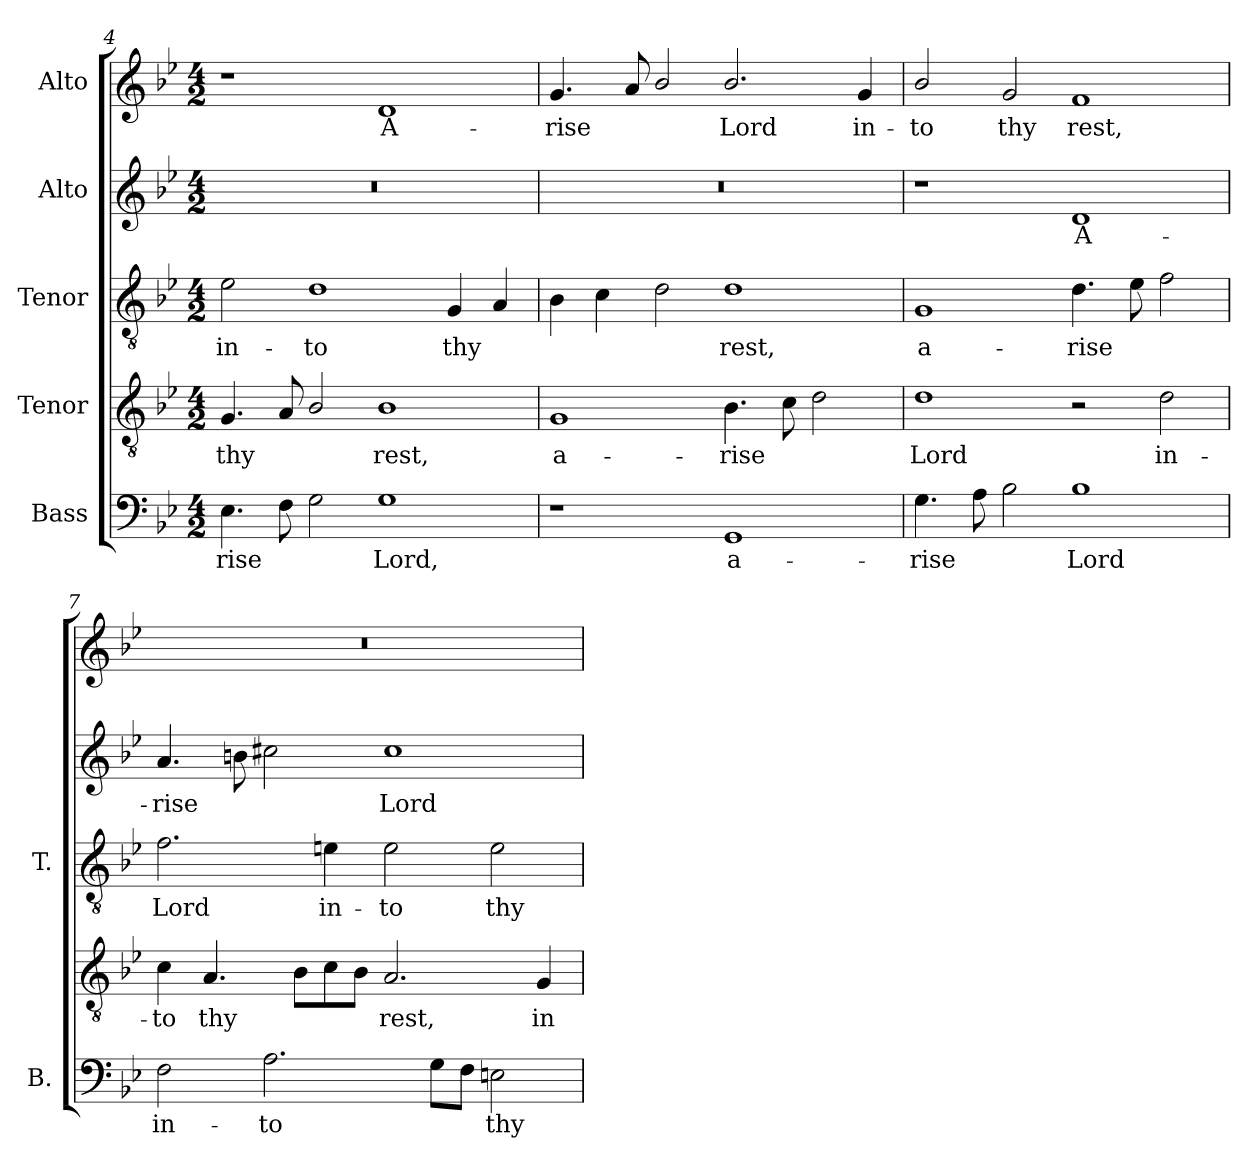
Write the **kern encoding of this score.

**kern	**text	**kern	**text	**kern	**text	**kern	**text	**kern	**text
*part5	*part5	*part4	*part4	*part3	*part3	*part2	*part2	*part1	*part1
*staff5	*staff5	*staff4	*staff4	*staff3	*staff3	*staff2	*staff2	*staff1	*staff1
*I"Bass	*	*I"Tenor	*	*I"Tenor	*	*I"Alto	*	*I"Alto	*
*I'B.	*	*	*	*I'T.	*	*	*	*	*
*clefF4	*	*clefGv2	*	*clefGv2	*	*clefG2	*	*clefG2	*
*	*	*ITrd7c12	*	*ITrd7c12	*	*	*	*	*
*k[b-e-]	*	*k[b-e-]	*	*k[b-e-]	*	*k[b-e-]	*	*k[b-e-]	*
*B-:	*	*B-:	*	*B-:	*	*B-:	*	*B-:	*
*M4/2	*	*M4/2	*	*M4/2	*	*M4/2	*	*M4/2	*
=4	=4	=4	=4	=4	=4	=4	=4	=4	=4
!	!LO:LY:b:color=#000000	!	!	!	!	!	!	!	!
!	!	!	!LO:LY:b:color=#000000	!	!	!	!	!	!
!	!	!	!	!	!LO:LY:b:color=#000000	!LO:N:vis=1	!	!	!
4.E-i\	-rise	4.GGi/	thy	2E-i\	in-	0r	.	1r	.
8Fi\	.	8AAi/	.	.	.	.	.	.	.
!	!	!	!	!	!LO:LY:b:color=#000000	!	!	!	!
2Gi\	.	2BB-i/	.	1Di	-to	.	.	.	.
!	!LO:LY:b:color=#000000	!	!	!	!	!	!	!	!
!	!	!	!LO:LY:b:color=#000000	!	!	!	!	!	!
!	!	!	!	!	!	!	!	!	!LO:LY:b:color=#000000
1Gi	Lord,	1BB-i	rest,	.	.	.	.	1di	A-
!	!	!	!	!	!LO:LY:b:color=#000000	!	!	!	!
.	.	.	.	4GGi/	thy	.	.	.	.
.	.	.	.	4AAi/	.	.	.	.	.
!!LO:LB:g=z
=5	=5	=5	=5	=5	=5	=5	=5	=5	=5
!	!	!	!LO:LY:b:color=#000000	!	!	!LO:N:vis=1	!	!	!
!	!	!	!	!	!	!	!	!	!LO:LY:b:color=#000000
1r	.	1GGi	a-	4BB-i\	.	0r	.	4.gi/	-rise
.	.	.	.	4Ci\	.	.	.	.	.
.	.	.	.	.	.	.	.	8ai/	.
.	.	.	.	2Di\	.	.	.	2b-i/	.
!	!LO:LY:b:color=#000000	!	!	!	!	!	!	!	!
!	!	!	!LO:LY:b:color=#000000	!	!	!	!	!	!
!	!	!	!	!	!LO:LY:b:color=#000000	!	!	!	!
!	!	!	!	!	!	!	!	!	!LO:LY:b:color=#000000
1GGi	a-	4.BB-i\	-rise	1Di	rest,	.	.	2.b-i/	Lord
.	.	8Ci\	.	.	.	.	.	.	.
.	.	2Di\	.	.	.	.	.	.	.
!	!	!	!	!	!	!	!	!	!LO:LY:b:color=#000000
.	.	.	.	.	.	.	.	4gi/	in-
=6	=6	=6	=6	=6	=6	=6	=6	=6	=6
!	!LO:LY:b:color=#000000	!	!	!	!	!	!	!	!
!	!	!	!LO:LY:b:color=#000000	!	!	!	!	!	!
!	!	!	!	!	!LO:LY:b:color=#000000	!	!	!	!
!	!	!	!	!	!	!	!	!	!LO:LY:b:color=#000000
4.Gi\	-rise	1Di	Lord	1GGi	a-	1r	.	2b-i/	-to
8Ai\	.	.	.	.	.	.	.	.	.
!	!	!	!	!	!	!	!	!	!LO:LY:b:color=#000000
2B-i\	.	.	.	.	.	.	.	2gi/	thy
!	!LO:LY:b:color=#000000	!	!	!	!	!	!	!	!
!	!	!	!	!	!LO:LY:b:color=#000000	!	!	!	!
!	!	!	!	!	!	!	!LO:LY:b:color=#000000	!	!
!	!	!	!	!	!	!	!	!	!LO:LY:b:color=#000000
1B-i	Lord	2r	.	4.Di\	-rise	1di	A-	1fi	rest,
.	.	.	.	8E-i\	.	.	.	.	.
!	!	!	!LO:LY:b:color=#000000	!	!	!	!	!	!
.	.	2Di\	in-	2Fi\	.	.	.	.	.
=7	=7	=7	=7	=7	=7	=7	=7	=7	=7
!	!LO:LY:b:color=#000000	!	!	!	!	!	!	!	!
!	!	!	!LO:LY:b:color=#000000	!	!	!	!	!	!
!	!	!	!	!	!LO:LY:b:color=#000000	!	!	!	!
!	!	!	!	!	!	!	!LO:LY:b:color=#000000	!LO:N:vis=1	!
2Fi\	in-	4Ci\	-to	2.Fi\	Lord	4.ai/	-rise	0r	.
!	!	!	!LO:LY:b:color=#000000	!	!	!	!	!	!
.	.	4.AAi/	thy	.	.	.	.	.	.
.	.	.	.	.	.	8bni\	.	.	.
!	!LO:LY:b:color=#000000	!	!	!	!	!	!	!	!
2.Ai\	-to	.	.	.	.	2cc#Xi\	.	.	.
.	.	8BB-i\L	.	.	.	.	.	.	.
!	!	!	!	!	!LO:LY:b:color=#000000	!	!	!	!
.	.	8Ci\	.	4Eni\	in-	.	.	.	.
.	.	8BB-i\J	.	.	.	.	.	.	.
!	!	!	!LO:LY:b:color=#000000	!	!	!	!	!	!
!	!	!	!	!	!LO:LY:b:color=#000000	!	!	!	!
!	!	!	!	!	!	!	!LO:LY:b:color=#000000	!	!
.	.	2.AAi/	rest,	2Ei\	-to	1cc#i	Lord	.	.
8Gi\L	.	.	.	.	.	.	.	.	.
8Fi\J	.	.	.	.	.	.	.	.	.
!	!LO:LY:b:color=#000000	!	!	!	!	!	!	!	!
!	!	!	!	!	!LO:LY:b:color=#000000	!	!	!	!
2Eni\	thy	.	.	2Ei\	thy	.	.	.	.
!	!	!	!LO:LY:b:color=#000000	!	!	!	!	!	!
.	.	4GGi/	in-	.	.	.	.	.	.
=	=	=	=	=	=	=	=	=	=
*-	*-	*-	*-	*-	*-	*-	*-	*-	*-
